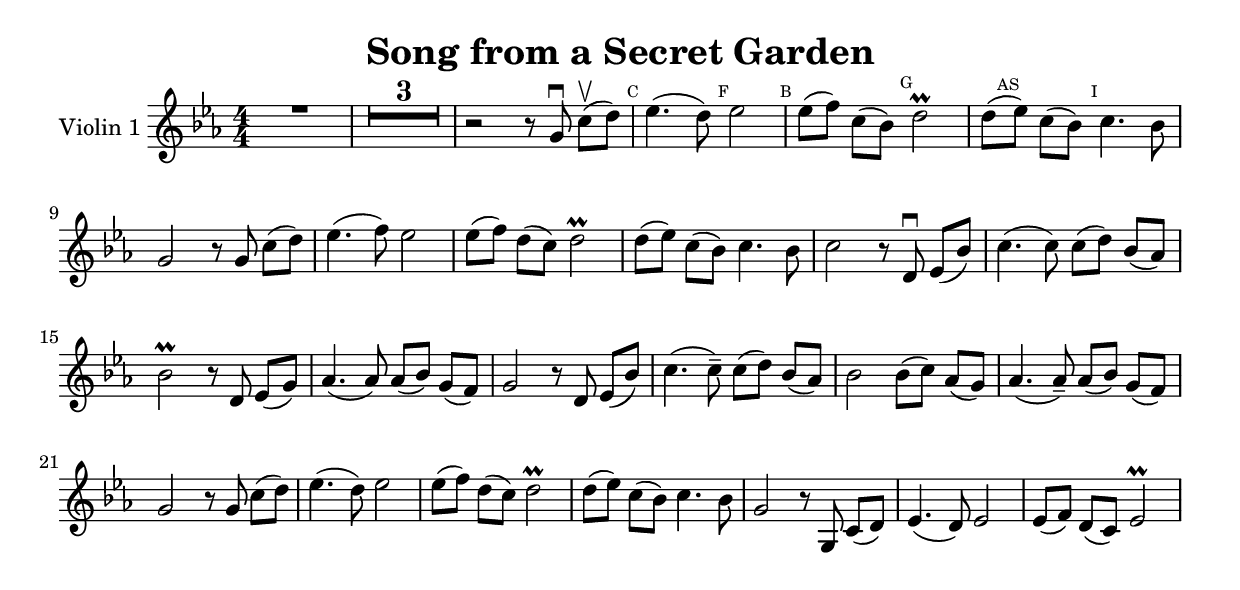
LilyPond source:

\version "2.18.2"

\header {
  title = "Song from a Secret Garden"
}

\paper {
    #(set-paper-size "a4")
}

global = {
    \time 4/4
}


\score {
  \new StaffGroup \relative a' \repeat volta 1 {
    \set Staff.instrumentName = #"Violin 1"
    \override Glissando.style = #'trill

    % "b" Symbole auf Notenlinen => Ton wird eine halbe Note tiefer gespielt
    \set Staff.keySignature = #`(((0 . 6) . ,FLAT)
                               ((0 . 9) . ,FLAT)
                               ((0 . 5) . ,FLAT)
                              )
    \compressFullBarRests
    \numericTimeSignature
    \override MultiMeasureRest.expand-limit = #2
    \override MultiMeasureRest.staff-position = #2
    \omit Accidental  % omit natural marks (Auflösungszeichen) - alternativ: b8 -> bes8

     R1 |
     R1*3 |
     r2 r8 g\downbow c[\upbow(d)] |
     % Frage; ist in der handschriftichen Fassung ein "C" über dem Notenkopf? Dann ein "F" und "B" ?
     % sind dafür ausdruckelemente (http://lilypond.org/doc/v2.19/Documentation/notation/expressive-marks-attached-to-notes)
     % oder simple Textartige Zeichen (http://lilypond.org/doc/v2.18/Documentation/notation/writing-text#text-marks) 
     % angemessen?
     \mark \markup { \teeny C } e4.( d8) \mark \markup { \teeny F }  e2 |
     \mark \markup { \teeny B } e8[( f8)] c8[( b8)]  \mark \markup { \teeny G } d2\prall |
      % ende der ersten reihe

      d8[(\mark \markup { \teeny AS }  e8)] c8[( b8)] \mark \markup { \teeny I } c4. b8 |
      g2 r8 g8 c8[( d8)] |
      e4.( f8) e2 |
      e8[( f8)] d8[( c8)] d2\prall 
      % ende der zweiten reihe

      d8[(e8)] c8[( b8)] c4. b8 |
      c2 r8 d,\downbow e[(b')] |
      c4.( c8) c8( d8) b[( a)]
       % ende der dritten reihe
 
      b2\prall r8 d, e[( g)]
      a4.( a8) a8[( b8)] g8[( f8)]
      g2 r8 d8 e[( b')]
       % ende der vierten reihe

      % http://lilypond.org/doc/v2.19/Documentation/notation/expressive-marks-attached-to-notes
      % tenuto => -- => strich über notenkpf / Artikulationszeichen
      c4.(c8--) c[( d)] b[( a)] |
      b2 b8[( c)] a[( g)] |
      a4.( a8--) a8[( b)] g8[( f)]
       % ende der fünften reihe

      g2 r8 g8 c[( d)] |
      e4.( d8) e2 |
      e8[(f )] d[( c)] d2\prall
      % ende der sechsten reihe

      d8[(e)] c[(b)] c4. b8 |
      g2 r8 g,8 c8[( d)]
      e4.( d8) e2 |
      e8[( f)] d[( c)] e2\prall % "Prall" unter dem Notenkopf möglich?

    }
}